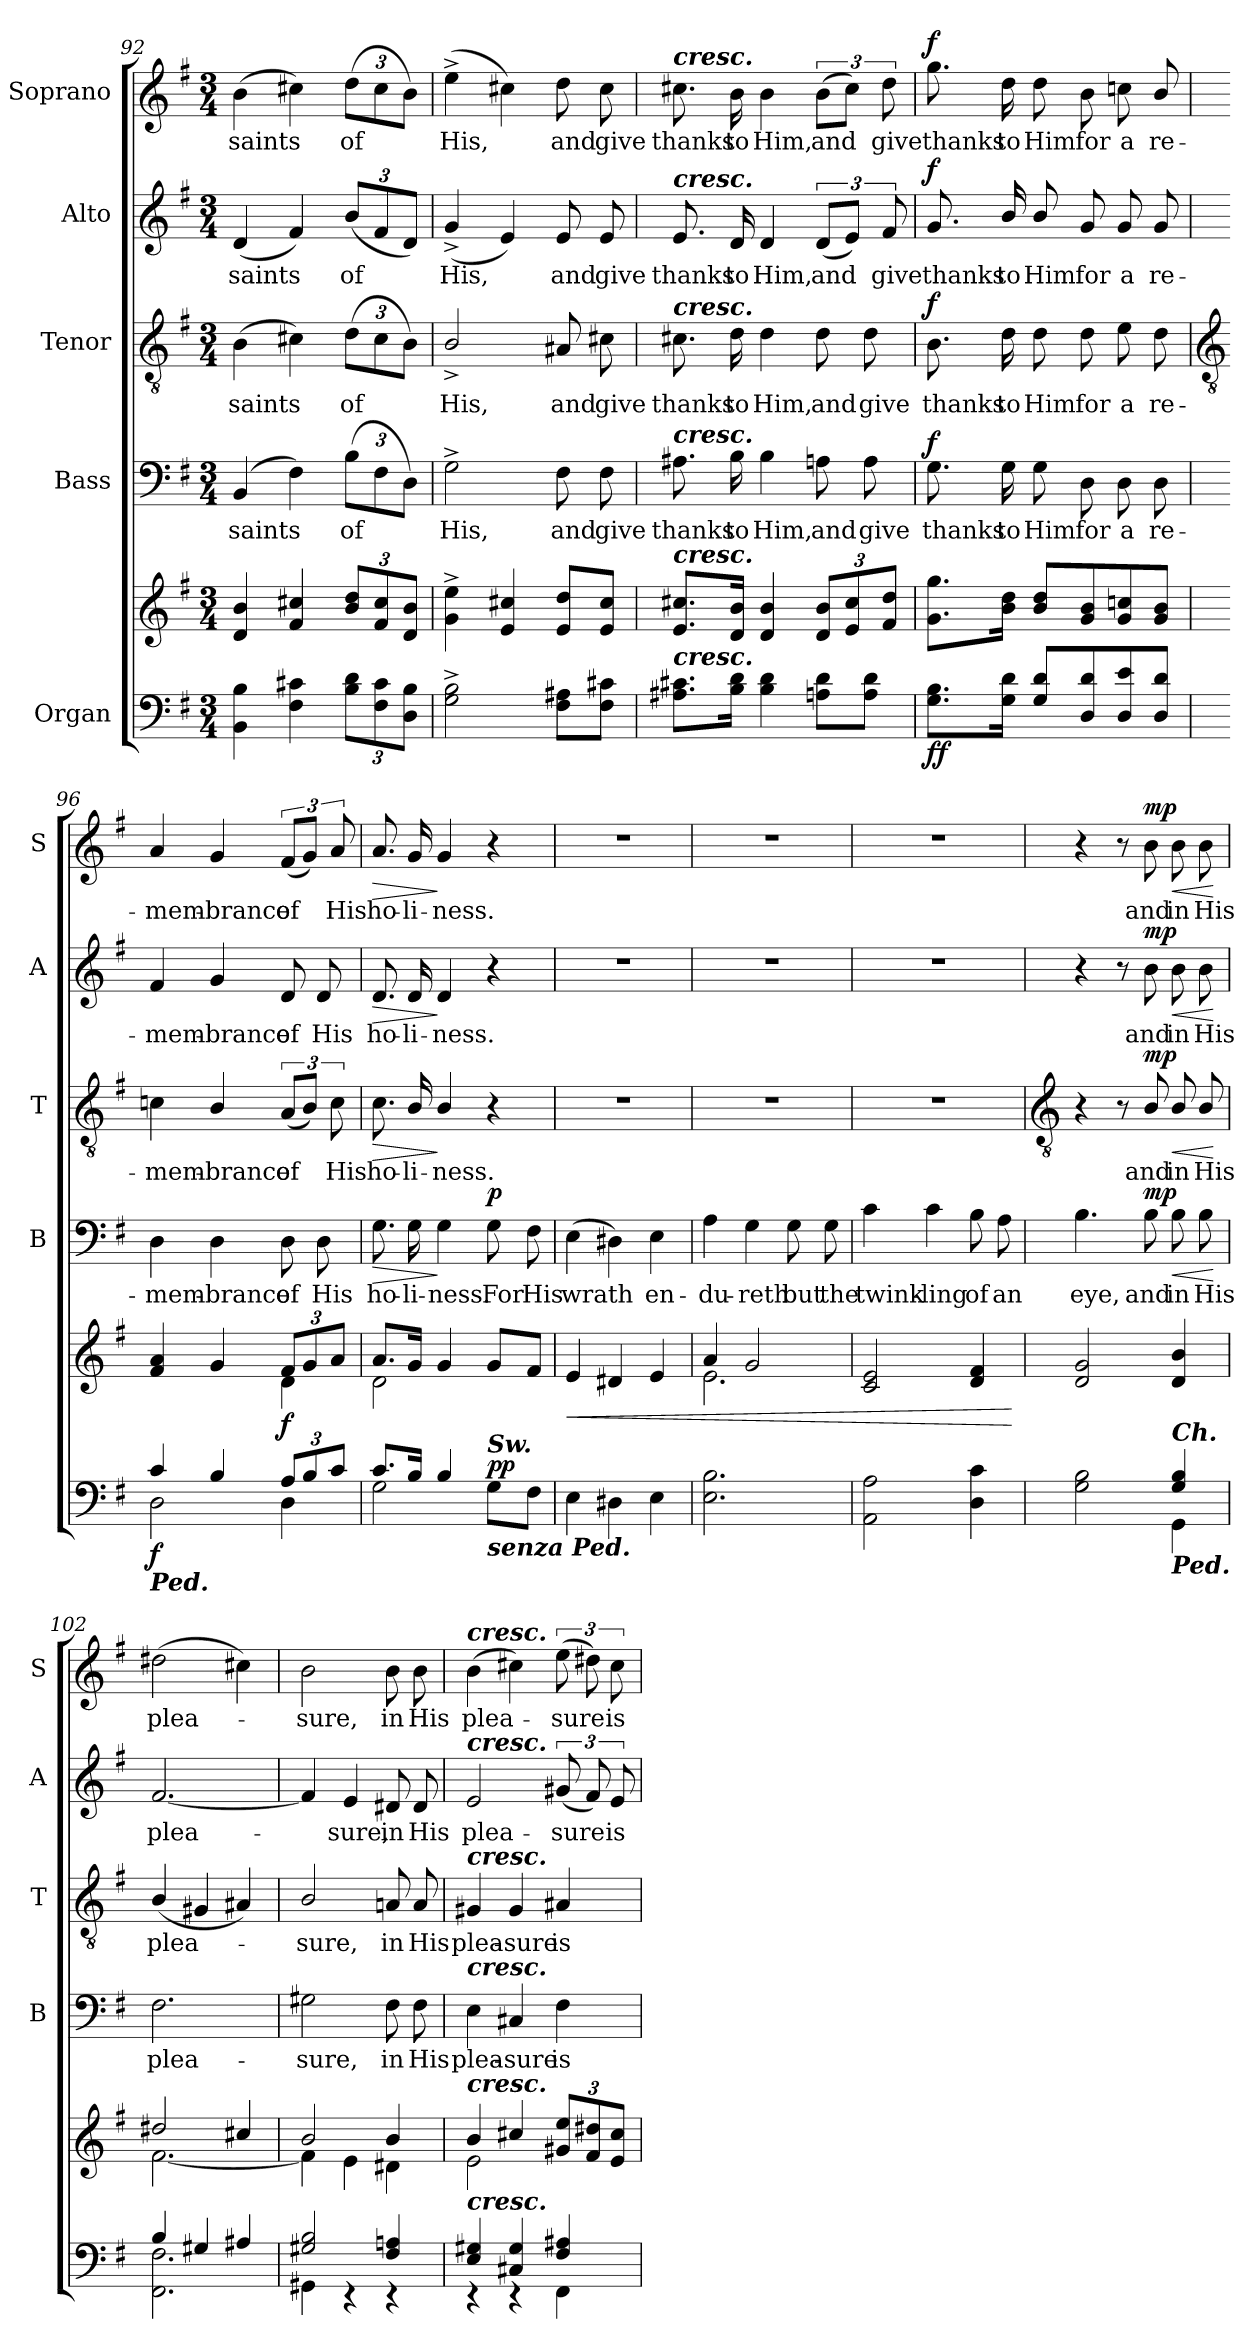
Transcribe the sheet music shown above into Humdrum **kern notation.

**kern	**kern	**dynam	**kern	**text	**dynam	**kern	**text	**dynam	**kern	**text	**dynam	**kern	**text	**dynam
*part5	*part5	*part5	*part4	*part4	*part4	*part3	*part3	*part3	*part2	*part2	*part2	*part1	*part1	*part1
*staff6	*staff5	*staff5/6	*staff4	*staff4	*staff4	*staff3	*staff3	*staff3	*staff2	*staff2	*staff2	*staff1	*staff1	*staff1
*I"Organ	*	*	*I"Bass	*	*	*I"Tenor	*	*	*I"Alto	*	*	*I"Soprano	*	*
*	*	*	*I'B	*	*	*I'T	*	*	*I'A	*	*	*I'S	*	*
!!LO:LB:g=z
*clefF4	*clefG2	*	*clefF4	*	*	*clefGv2	*	*	*clefG2	*	*	*clefG2	*	*
*k[f#]	*k[f#]	*	*k[f#]	*	*	*k[f#]	*	*	*k[f#]	*	*	*k[f#]	*	*
*G:	*G:	*	*G:	*	*	*G:	*	*	*G:	*	*	*G:	*	*
*M3/4	*M3/4	*	*M3/4	*	*	*M3/4	*	*	*M3/4	*	*	*M3/4	*	*
=92	=92	=92	=92	=92	=92	=92	=92	=92	=92	=92	=92	=92	=92	=92
!	!	!	!	!LO:LY:b	!	!	!LO:LY:b	!	!	!LO:LY:b	!	!	!LO:LY:b	!
4BB 4B	4d 4b	.	(<4BB	saints	.	(>4B	saints	.	(<4d	saints	.	(>4b	saints	.
4F# 4c#X	4f# 4cc#X	.	4F#)	.	.	4c#X)	.	.	4f#)	.	.	4cc#X)	.	.
!	!	!	!	!LO:LY:b	!	!	!LO:LY:b	!	!	!LO:LY:b	!	!	!LO:LY:b	!
12B 12dL	12b 12ddL	.	(>12BL	of	.	(>12dL	of	.	(<12bL	of	.	(>12ddL	of	.
12F# 12c#	12f# 12cc#	.	12F#	.	.	12c#	.	.	12f#	.	.	12cc#	.	.
12D 12BJ	12d 12bJ	.	12DJ)	.	.	12BJ)	.	.	12dJ)	.	.	12bJ)	.	.
=93	=93	=93	=93	=93	=93	=93	=93	=93	=93	=93	=93	=93	=93	=93
!	!	!	!	!LO:LY:b	!	!	!LO:LY:b	!	!	!LO:LY:b	!	!	!LO:LY:b	!
2G^ 2B^	4g^ 4ee^	.	2G^	His,	.	2B^/	His,	.	(<4g^	His,	.	(>4ee^	His,	.
.	4e 4cc#X	.	.	.	.	.	.	.	4e)	.	.	4cc#X)	.	.
!	!	!	!	!LO:LY:b	!	!	!LO:LY:b	!	!	!LO:LY:b	!	!	!LO:LY:b	!
8F# 8A#XL	8e 8ddL	.	8F#	and	.	8A#X	and	.	8e	and	.	8dd	and	.
!	!	!	!	!LO:LY:b	!	!	!LO:LY:b	!	!	!LO:LY:b	!	!	!LO:LY:b	!
8F# 8c#XJ	8e 8cc#J	.	8F#	give	.	8c#X	give	.	8e	give	.	8cc#	give	.
=94	=94	=94	=94	=94	=94	=94	=94	=94	=94	=94	=94	=94	=94	=94
!	!	!	!	!	!	!	!	!	!	!	!	!LO:TX:a:Bi:t=cresc.	!	!
!	!	!	!	!	!	!	!	!	!LO:TX:a:Bi:t=cresc.	!	!	!	!	!
!	!	!	!	!	!	!LO:TX:a:Bi:t=cresc.	!	!	!	!	!	!	!	!
!	!	!	!LO:TX:a:Bi:t=cresc.	!	!	!	!	!	!	!	!	!	!	!
!	!LO:TX:a:Bi:t=cresc.	!	!	!	!	!	!	!	!	!	!	!	!	!
!LO:TX:a:Bi:t=cresc.	!	!	!	!	!	!	!	!	!	!	!	!	!	!
!	!	!	!	!LO:LY:b	!	!	!LO:LY:b	!	!	!LO:LY:b	!	!	!LO:LY:b	!
8.A#X 8.c#XL	8.e 8.cc#XL	.	8.A#X	thanks	.	8.c#X	thanks	.	8.e	thanks	.	8.cc#X	thanks	.
!	!	!	!	!LO:LY:b	!	!	!LO:LY:b	!	!	!LO:LY:b	!	!	!LO:LY:b	!
16B 16dJ	16d 16bJ	.	16B	to	.	16d	to	.	16d	to	.	16b	to	.
!	!	!	!	!LO:LY:b	!	!	!LO:LY:b	!	!	!LO:LY:b	!	!	!LO:LY:b	!
4B 4d	4d 4b	.	4B	Him,	.	4d	Him,	.	4d	Him,	.	4b	Him,	.
!	!	!	!	!LO:LY:b	!	!	!LO:LY:b	!	!	!LO:LY:b	!	!	!LO:LY:b	!
8An 8dL	12d 12bL	.	8An	and	.	8d	and	.	(<12dL	and	.	(>12bL	and	.
.	12e 12cc#	.	.	.	.	.	.	.	12eJ)	.	.	12cc#J)	.	.
!	!	!	!	!LO:LY:b	!	!	!LO:LY:b	!	!	!	!	!	!	!
8A 8dJ	.	.	8A	give	.	8d	give	.	.	.	.	.	.	.
!	!	!	!	!	!	!	!	!	!	!LO:LY:b	!	!	!LO:LY:b	!
.	12f# 12ddJ	.	.	.	.	.	.	.	12f#	give	.	12dd	give	.
=95	=95	=95	=95	=95	=95	=95	=95	=95	=95	=95	=95	=95	=95	=95
!	!	!LO:DY:b=2	!	!LO:LY:b	!	!	!LO:LY:b	!	!	!LO:LY:b	!	!	!LO:LY:b	!
!	!	!LO:DY:n=1:b	!	!	!LO:DY:b	!	!	!LO:DY:b	!	!	!LO:DY:b	!	!	!LO:DY:b
8.G 8.BL	8.g 8.ggL	f f	8.G	thanks	f	8.B	thanks	f	8.g	thanks	f	8.gg	thanks	f
!	!	!	!	!LO:LY:b	!	!	!LO:LY:b	!	!	!LO:LY:b	!	!	!LO:LY:b	!
16G 16dJ	16b 16ddJ	.	16G	to	.	16d	to	.	16b/	to	.	16dd	to	.
!	!	!	!	!LO:LY:b	!	!	!LO:LY:b	!	!	!LO:LY:b	!	!	!LO:LY:b	!
8G 8dL	8b 8ddL	.	8G	Him	.	8d	Him	.	8b/	Him	.	8dd	Him	.
!	!	!	!	!LO:LY:b	!	!	!LO:LY:b	!	!	!LO:LY:b	!	!	!LO:LY:b	!
8D 8d	8g 8b	.	8D	for	.	8d	for	.	8g	for	.	8b	for	.
!	!	!	!	!LO:LY:b	!	!	!LO:LY:b	!	!	!LO:LY:b	!	!	!LO:LY:b	!
8D 8e	8g 8ccn	.	8D	a	.	8e	a	.	8g	a	.	8ccn	a	.
!	!	!	!	!LO:LY:b	!	!	!LO:LY:b	!	!	!LO:LY:b	!	!	!LO:LY:b	!
8D/ 8d/J	8g/ 8b/J	.	8D\	re-	.	8d\	re-	.	8g/	re-	.	8b/	re-	.
!!LO:LB:g=z
=96	=96	=96	=96	=96	=96	=96	=96	=96	=96	=96	=96	=96	=96	=96
*	*	*	*	*	*	*clefGv2	*	*	*	*	*	*	*	*
*^	*^	*	*	*	*	*	*	*	*	*	*	*	*	*
!LO:TX:b:Bi:t=Ped.	!	!	!	!	!	!	!	!	!	!	!	!	!	!	!	!
!	!	!	!	!LO:DY:b=2	!	!LO:LY:b	!	!	!LO:LY:b	!	!	!LO:LY:b	!	!	!LO:LY:b	!
4c/	2D\	4f# 4a	2ryy	f	4D	-mem-	.	4cn	-mem-	.	4f#	-mem-	.	4a	-mem-	.
!	!	!	!	!	!	!LO:LY:b	!	!	!LO:LY:b	!	!	!LO:LY:b	!	!	!LO:LY:b	!
4B/	.	4g	.	.	4D\	-brance	.	4B/	-brance	.	4g	-brance	.	4g	-brance	.
!	!	!	!	!LO:DY:b	!	!LO:LY:b	!	!	!LO:LY:b	!	!	!LO:LY:b	!	!	!LO:LY:b	!
12A/L	4D\	12f#L	4d\	f	8D	of	.	(<12AL	of	.	8d	of	.	(<12f#L	of	.
12B/	.	12g	.	.	.	.	.	12BJ)	.	.	.	.	.	12gJ)	.	.
!	!	!	!	!	!	!LO:LY:b	!	!	!	!	!	!LO:LY:b	!	!	!	!
.	.	.	.	.	8D	His	.	.	.	.	8d	His	.	.	.	.
!	!	!	!	!	!	!	!	!	!LO:LY:b	!	!	!	!	!	!LO:LY:b	!
12c/J	.	12aJ	.	.	.	.	.	12c	His	.	.	.	.	12a	His	.
=97	=97	=97	=97	=97	=97	=97	=97	=97	=97	=97	=97	=97	=97	=97	=97	=97
!	!	!	!	!	!	!LO:LY:b	!LO:HP:b	!	!LO:LY:b	!LO:HP:b	!	!LO:LY:b	!LO:HP:b	!	!LO:LY:b	!LO:HP:b
8.c/L	2G\	8.aL	2d\	.	8.G	ho-	>	8.c	ho-	>	8.d	ho-	>	8.a	ho-	>
!	!	!	!	!	!	!LO:LY:b	!	!	!LO:LY:b	!	!	!LO:LY:b	!	!	!LO:LY:b	!
16B/J	.	16gJ	.	.	16G	-li-	.	16B/	-li-	.	16d	-li-	.	16g	-li-	.
!	!	!	!	!	!	!LO:LY:b	!	!	!LO:LY:b	!	!	!LO:LY:b	!	!	!LO:LY:b	!
4B/	.	4g	.	.	4G	-ness.	]	4B/	-ness.	]	4d	-ness.	]	4g	-ness.	]
!LO:TX:b:Bi:t=senza Ped.	!	!	!	!	!	!	!	!	!	!	!	!	!	!	!	!
!LO:TX:a:Bi:t=Sw.	!	!	!	!	!	!	!	!	!	!	!	!	!	!	!	!
!	!	!	!	!LO:DY:a=2	!	!LO:LY:b	!	!	!	!	!	!	!	!	!	!
!	!	!	!	!LO:DY:n=1:b	!	!	!LO:DY:b	!	!	!	!	!	!	!	!	!
4ryy	8G\L	8gL	4ryy	p p	8G	For	p	4r	.	.	4r	.	.	4r	.	.
!	!	!	!	!	!	!LO:LY:b	!	!	!	!	!	!	!	!	!	!
.	8F#\J	8f#J	.	.	8F#	His	.	.	.	.	.	.	.	.	.	.
=98	=98	=98	=98	=98	=98	=98	=98	=98	=98	=98	=98	=98	=98	=98	=98	=98
!	!	!	!	!LO:HP:b	!	!LO:LY:b	!	!LO:N:vis=1	!	!	!LO:N:vis=1	!	!	!LO:N:vis=1	!	!
2.ryy	4E\	4e	2.ryy	<	(>4E	wrath	.	2.r	.	.	2.r	.	.	2.r	.	.
.	4D#X\	4d#X	.	.	4D#X)	.	.	.	.	.	.	.	.	.	.	.
!	!	!	!	!	!	!LO:LY:b	!	!	!	!	!	!	!	!	!	!
.	4E\	4e	.	.	4E	en-	.	.	.	.	.	.	.	.	.	.
=99	=99	=99	=99	=99	=99	=99	=99	=99	=99	=99	=99	=99	=99	=99	=99	=99
!	!	!	!	!	!	!LO:LY:b	!	!LO:N:vis=1	!	!	!LO:N:vis=1	!	!	!LO:N:vis=1	!	!
2.ryy	2.E\ 2.B\	4a	2.e\	.	4A	-du-	.	2.r	.	.	2.r	.	.	2.r	.	.
!	!	!	!	!	!	!LO:LY:b	!	!	!	!	!	!	!	!	!	!
.	.	2g	.	.	4G	-reth	.	.	.	.	.	.	.	.	.	.
!	!	!	!	!	!	!LO:LY:b	!	!	!	!	!	!	!	!	!	!
.	.	.	.	.	8G	but	.	.	.	.	.	.	.	.	.	.
!	!	!	!	!	!	!LO:LY:b	!	!	!	!	!	!	!	!	!	!
.	.	.	.	.	8G	the	.	.	.	.	.	.	.	.	.	.
=100	=100	=100	=100	=100	=100	=100	=100	=100	=100	=100	=100	=100	=100	=100	=100	=100
!	!	!	!	!	!	!LO:LY:b	!	!LO:N:vis=1	!	!	!LO:N:vis=1	!	!	!LO:N:vis=1	!	!
2.ryy	2AA\ 2A\	2c 2e	2.ryy	.	4c	twink-	.	2.r	.	.	2.r	.	.	2.r	.	.
!	!	!	!	!	!	!LO:LY:b	!	!	!	!	!	!	!	!	!	!
.	.	.	.	.	4c	-ling	.	.	.	.	.	.	.	.	.	.
!	!	!	!	!	!	!LO:LY:b	!	!	!	!	!	!	!	!	!	!
.	4D\ 4c\	4d 4f#	.	.	8B	of	.	.	.	.	.	.	.	.	.	.
!	!	!	!	!	!	!LO:LY:b	!	!	!	!	!	!	!	!	!	!
.	.	.	.	.	8A	an	.	.	.	.	.	.	.	.	.	.
*v	*v	*	*	*	*	*	*	*	*	*	*	*	*	*	*	*
*	*v	*v	*	*	*	*	*	*	*	*	*	*	*	*	*
.	.	[	.	.	.	.	.	.	.	.	.	.	.	.
!!LO:LB:g=z
=101	=101	=101	=101	=101	=101	=101	=101	=101	=101	=101	=101	=101	=101	=101
*	*	*	*	*	*	*clefGv2	*	*	*	*	*	*	*	*
*^	*^	*	*	*	*	*	*	*	*	*	*	*	*	*
!	!	!	!	!	!	!LO:LY:b	!	!	!	!	!	!	!	!	!	!
2ryy	2G\ 2B\	2d 2g	2ryy	.	4.B	eye,	.	4r	.	.	4r	.	.	4r	.	.
.	.	.	.	.	.	.	.	8r	.	.	8r	.	.	8r	.	.
!	!	!	!	!	!	!LO:LY:b	!LO:DY:b	!	!LO:LY:b	!LO:DY:b	!	!LO:LY:b	!LO:DY:b	!	!LO:LY:b	!LO:DY:b
.	.	.	.	.	8B	and	mp	8B/	and	mp	8b	and	mp	8b	and	mp
!LO:TX:a:Bi:t=Ch.	!	!	!	!	!	!	!	!	!	!	!	!	!	!	!	!
!LO:TX:b:Bi:t=Ped.	!	!	!	!	!	!	!	!	!	!	!	!	!	!	!	!
!	!	!	!	!	!	!LO:LY:b	!LO:HP:b	!	!LO:LY:b	!LO:HP:b	!	!LO:LY:b	!LO:HP:b	!	!LO:LY:b	!LO:HP:b
4G/ 4B/	4GG\	4d 4b	8ryy	.	8B	in	<	8B/	in	<	8b	in	<	8b	in	<
!	!	!	!	!	!	!LO:LY:b	!	!	!LO:LY:b	!	!	!LO:LY:b	!	!	!LO:LY:b	!
.	.	.	8ryy	.	8B	His	.	8B/	His	.	8b	His	.	8b	His	.
*v	*v	*	*	*	*	*	*	*	*	*	*	*	*	*	*	*
*	*v	*v	*	*	*	*	*	*	*	*	*	*	*	*	*
.	.	.	.	.	[	.	.	[	.	.	[	.	.	[
=102	=102	=102	=102	=102	=102	=102	=102	=102	=102	=102	=102	=102	=102	=102
*^	*^	*	*	*	*	*	*	*	*	*	*	*	*	*
!	!	!	!	!	!	!LO:LY:b	!	!	!LO:LY:b	!	!	!LO:LY:b	!	!	!LO:LY:b	!
4B/	2.FF#\ 2.F#\	2dd#X/	[2.f#\	.	2.F#\	plea-	.	(<4B/	plea-	.	[2.f#	plea-	.	(>2dd#X	plea-	.
4G#X/	.	.	.	.	.	.	.	4G#X	.	.	.	.	.	.	.	.
4A#X/	.	4cc#X/	.	.	.	.	.	4A#X)	.	.	.	.	.	4cc#X)	.	.
=103	=103	=103	=103	=103	=103	=103	=103	=103	=103	=103	=103	=103	=103	=103	=103	=103
!	!	!	!	!	!	!LO:LY:b	!	!	!LO:LY:b	!	!	!	!	!	!LO:LY:b	!
2G#X/ 2B/	4GG#X\	2b/	4f#\]	.	2G#X\	-sure,	.	2B/	sure,	.	4f#]	.	.	2b	sure,	.
!	!	!	!	!	!	!	!	!	!	!	!	!LO:LY:b	!	!	!	!
.	4r	.	4e\	.	.	.	.	.	.	.	4e	sure,	.	.	.	.
!	!	!	!	!	!	!LO:LY:b	!	!	!LO:LY:b	!	!	!LO:LY:b	!	!	!LO:LY:b	!
4F#/ 4An/	4r	4b/	4d#X\	.	8F#	in	.	8An	in	.	8d#X	in	.	8b	in	.
!	!	!	!	!	!	!LO:LY:b	!	!	!LO:LY:b	!	!	!LO:LY:b	!	!	!LO:LY:b	!
.	.	.	.	.	8F#	His	.	8A	His	.	8d#	His	.	8b	His	.
=104	=104	=104	=104	=104	=104	=104	=104	=104	=104	=104	=104	=104	=104	=104	=104	=104
!	!	!	!	!	!	!	!	!	!	!	!	!	!	!LO:TX:a:Bi:t=cresc.	!	!
!	!	!	!	!	!	!	!	!	!	!	!LO:TX:a:Bi:t=cresc.	!	!	!	!	!
!	!	!	!	!	!	!	!	!LO:TX:a:Bi:t=cresc.	!	!	!	!	!	!	!	!
!	!	!	!	!	!LO:TX:a:Bi:t=cresc.	!	!	!	!	!	!	!	!	!	!	!
!	!	!LO:TX:a:Bi:t=cresc.	!	!	!	!	!	!	!	!	!	!	!	!	!	!
!LO:TX:a:Bi:t=cresc.	!	!	!	!	!	!	!	!	!	!	!	!	!	!	!	!
!	!	!	!	!	!	!LO:LY:b	!	!	!LO:LY:b	!	!	!LO:LY:b	!	!	!LO:LY:b	!
4E/ 4G#X/	4r	4b/	2e\	.	4E	plea-	.	4G#X	plea-	.	2e	plea-	.	(>4b	plea-	.
!	!	!	!	!	!	!LO:LY:b	!	!	!LO:LY:b	!	!	!	!	!	!	!
4C#X/ 4G#/	4r	4cc#X/	.	.	4C#X	-sure	.	4G#	-sure	.	.	.	.	4cc#X)	.	.
!	!	!	!	!	!	!LO:LY:b	!	!	!LO:LY:b	!	!	!LO:LY:b	!	!	!LO:LY:b	!
4F#/ 4A#X/	4FF#\	12g#X 12eeL	4ryy	.	4F#	is	.	4A#X	is	.	(<12g#X	-sure	.	(>12ee	sure	.
.	.	12f# 12dd#X	.	.	.	.	.	.	.	.	12f#)	.	.	12dd#X)	.	.
!	!	!	!	!	!	!	!	!	!	!	!	!LO:LY:b	!	!	!LO:LY:b	!
.	.	12e 12cc#J	.	.	.	.	.	.	.	.	12e	is	.	12cc#	is	.
*v	*v	*	*	*	*	*	*	*	*	*	*	*	*	*	*	*
*	*v	*v	*	*	*	*	*	*	*	*	*	*	*	*	*
=	=	=	=	=	=	=	=	=	=	=	=	=	=	=
*-	*-	*-	*-	*-	*-	*-	*-	*-	*-	*-	*-	*-	*-	*-
